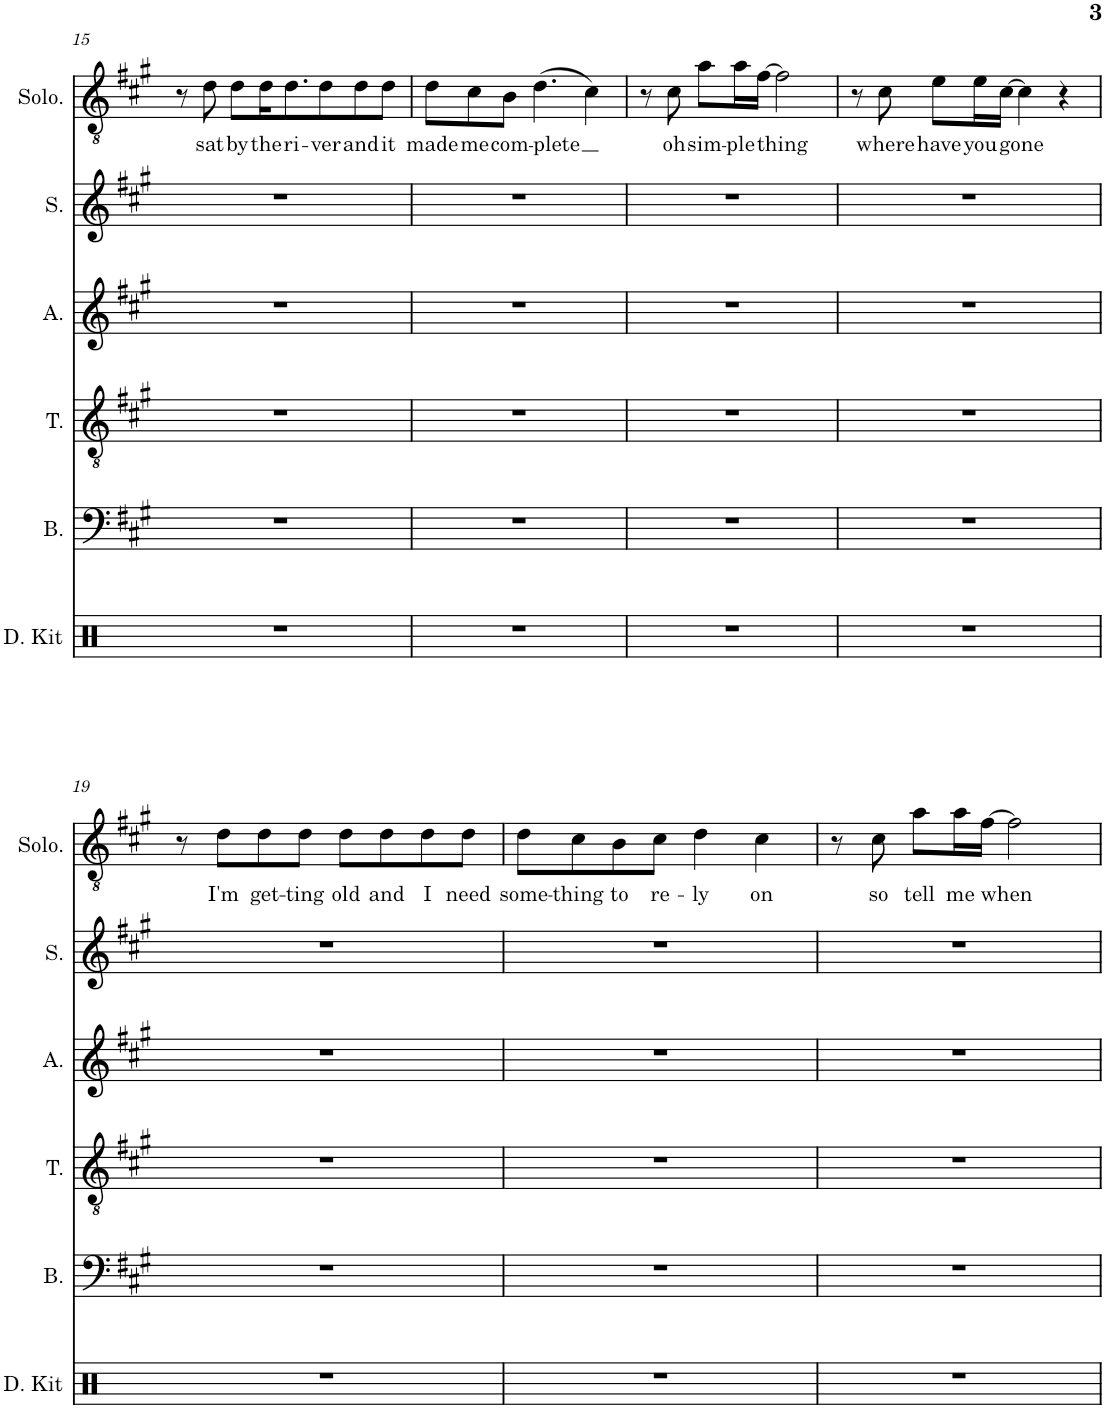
**kern	**kern	**kern	**kern	**kern	**kern	**text
*part6	*part5	*part4	*part3	*part2	*part1	*part1
*staff6	*staff5	*staff4	*staff3	*staff2	*staff1	*staff1
*I"Drum Kit	*I"Bass	*I"Tenor	*I"Alto	*I"Soprano	*I"Solo	*
*I'D. Kit	*I'B.	*I'T.	*I'A.	*I'S.	*I'Solo.	*
!!LO:PB:g=z
*clefX	*clefF4	*clefGv2	*clefG2	*clefG2	*clefGv2	*
*k[]	*k[f#c#g#]	*k[f#c#g#]	*k[f#c#g#]	*k[f#c#g#]	*k[f#c#g#]	*
*M4/4	*M4/4	*M4/4	*M4/4	*M4/4	*M4/4	*
=15	=15	=15	=15	=15	=15	=15
1r	1r	1r	1r	1r	8r	.
!	!	!	!	!	!	!LO:LY:b
.	.	.	.	.	8d\	sat
!	!	!	!	!	!	!LO:LY:b
.	.	.	.	.	8d\L	by
!	!	!	!	!	!	!LO:LY:b
.	.	.	.	.	16d\K	the
!	!	!	!	!	!	!LO:LY:b
.	.	.	.	.	8.d\	ri-
!	!	!	!	!	!	!LO:LY:b
.	.	.	.	.	8d\	-ver
!	!	!	!	!	!	!LO:LY:b
.	.	.	.	.	8d\	and
!	!	!	!	!	!	!LO:LY:b
.	.	.	.	.	8d\J	it
=16	=16	=16	=16	=16	=16	=16
!	!	!	!	!	!	!LO:LY:b
1r	1r	1r	1r	1r	8d\L	made
!	!	!	!	!	!	!LO:LY:b
.	.	.	.	.	8c#\	me
!	!	!	!	!	!	!LO:LY:b
.	.	.	.	.	8B\J	com-
!	!	!	!	!	!	!LO:LY:b
.	.	.	.	.	(4.d\	-plete
.	.	.	.	.	4c#\)	.
=17	=17	=17	=17	=17	=17	=17
1r	1r	1r	1r	1r	8r	.
!	!	!	!	!	!	!LO:LY:b
.	.	.	.	.	8c#\	oh
!	!	!	!	!	!	!LO:LY:b
.	.	.	.	.	8a\L	sim-
!	!	!	!	!	!	!LO:LY:b
.	.	.	.	.	16a\L	-ple
!	!	!	!	!	!	!LO:LY:b
.	.	.	.	.	[16f#\JJ	thing
.	.	.	.	.	2f#\]	.
=18	=18	=18	=18	=18	=18	=18
1r	1r	1r	1r	1r	8r	.
!	!	!	!	!	!	!LO:LY:b
.	.	.	.	.	8c#\	where
!	!	!	!	!	!	!LO:LY:b
.	.	.	.	.	8e\L	have
!	!	!	!	!	!	!LO:LY:b
.	.	.	.	.	16e\L	you
!	!	!	!	!	!	!LO:LY:b
.	.	.	.	.	[16c#\JJ	gone
.	.	.	.	.	4c#\]	.
.	.	.	.	.	4r	.
!!LO:LB:g=z
=19	=19	=19	=19	=19	=19	=19
1r	1r	1r	1r	1r	8r	.
!	!	!	!	!	!	!LO:LY:b
.	.	.	.	.	8d\L	I'm
!	!	!	!	!	!	!LO:LY:b
.	.	.	.	.	8d\	get-
!	!	!	!	!	!	!LO:LY:b
.	.	.	.	.	8d\J	-ting
!	!	!	!	!	!	!LO:LY:b
.	.	.	.	.	8d\L	old
!	!	!	!	!	!	!LO:LY:b
.	.	.	.	.	8d\	and
!	!	!	!	!	!	!LO:LY:b
.	.	.	.	.	8d\	I
!	!	!	!	!	!	!LO:LY:b
.	.	.	.	.	8d\J	need
=20	=20	=20	=20	=20	=20	=20
!	!	!	!	!	!	!LO:LY:b
1r	1r	1r	1r	1r	8d\L	some-
!	!	!	!	!	!	!LO:LY:b
.	.	.	.	.	8c#\	-thing
!	!	!	!	!	!	!LO:LY:b
.	.	.	.	.	8B\	to
!	!	!	!	!	!	!LO:LY:b
.	.	.	.	.	8c#\J	re-
!	!	!	!	!	!	!LO:LY:b
.	.	.	.	.	4d\	-ly
!	!	!	!	!	!	!LO:LY:b
.	.	.	.	.	4c#\	on
=21	=21	=21	=21	=21	=21	=21
1r	1r	1r	1r	1r	8r	.
!	!	!	!	!	!	!LO:LY:b
.	.	.	.	.	8c#\	so
!	!	!	!	!	!	!LO:LY:b
.	.	.	.	.	8a\L	tell
!	!	!	!	!	!	!LO:LY:b
.	.	.	.	.	16a\L	me
!	!	!	!	!	!	!LO:LY:b
.	.	.	.	.	[16f#\JJ	when
.	.	.	.	.	2f#\]	.
=	=	=	=	=	=	=
*-	*-	*-	*-	*-	*-	*-
